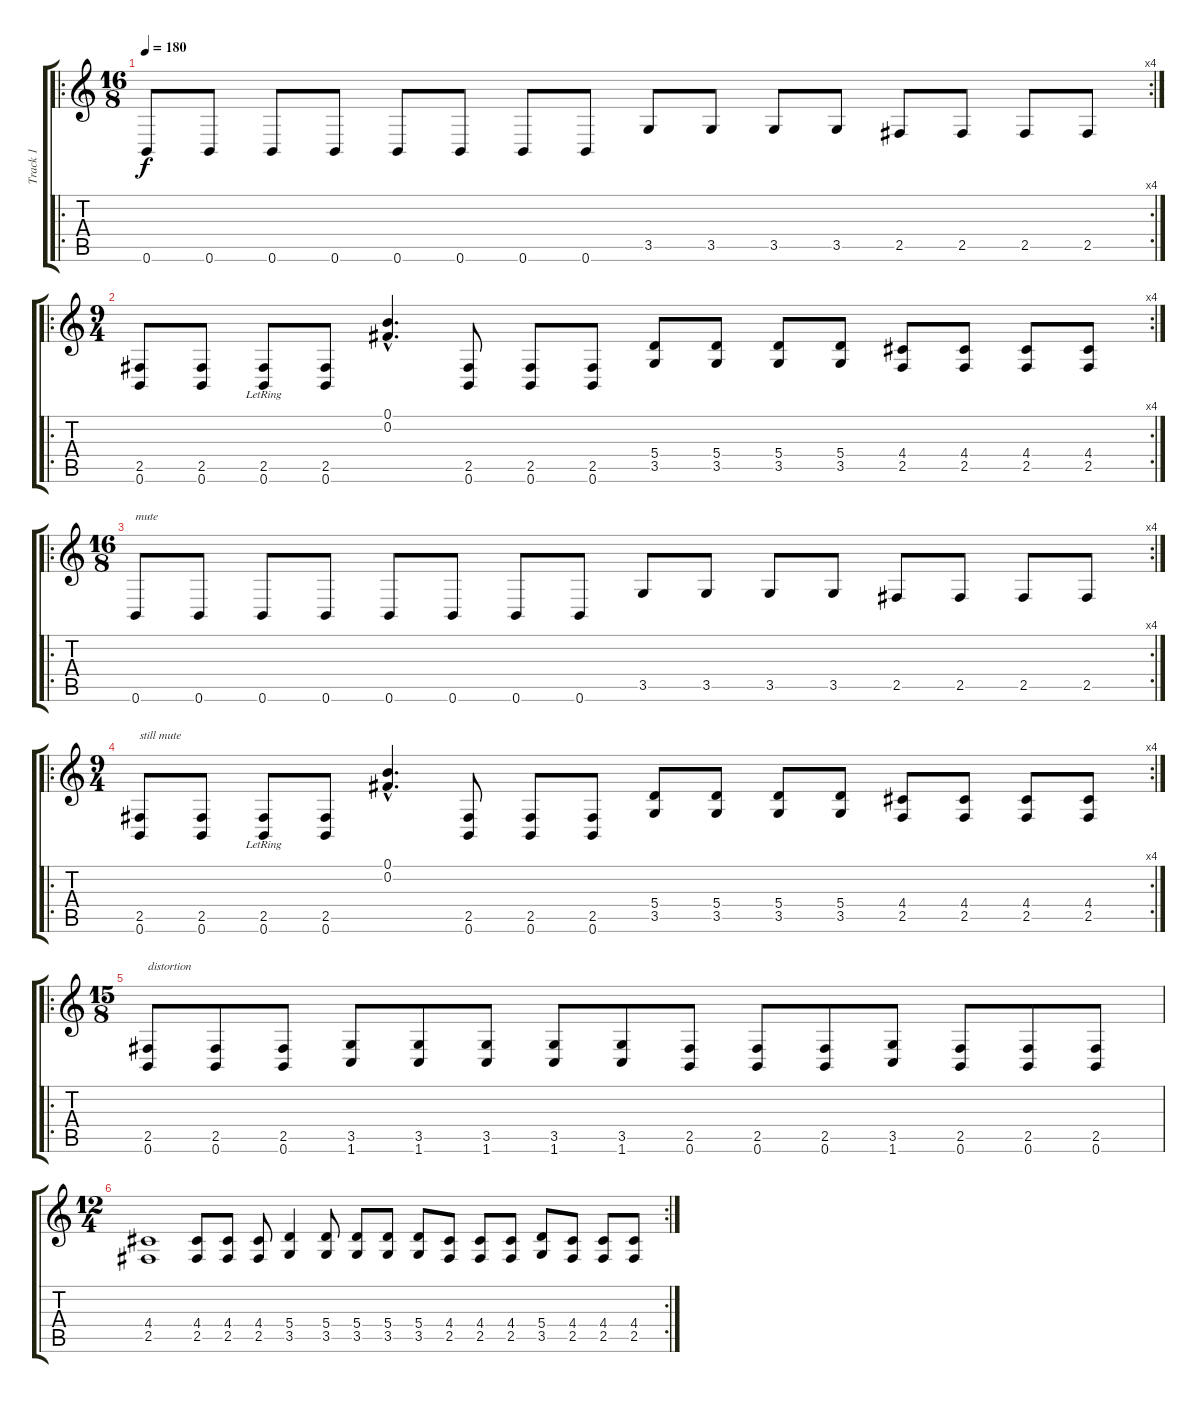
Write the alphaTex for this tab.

\track ("Track 1" "Track 1") {instrument distortionguitar}
\staff {score tabs}
\tuning (B3 Gb3 D3 A2 E2 B1) {hide}
\ro
\rc 4
\ts (16 8)
\tempo 180
\clef g2
\ks c
0.6.8{dy f} 0.6.8 0.6.8 0.6.8 0.6.8 0.6.8 0.6.8 0.6.8 3.5.8 3.5.8 3.5.8 3.5.8 2.5.8 2.5.8 2.5.8 2.5.8 |
\ro
\rc 4
\ts (9 4)
(2.5 0.6).8 (2.5 0.6).8 (2.5 0.6{lr}).8 (2.5 0.6).8 (0.1{hac} 0.2{hac}).4{d} (2.5 0.6).8 (2.5 0.6).8 (2.5 0.6).8 (5.4 3.5).8 (5.4 3.5).8 (5.4 3.5).8 (5.4 3.5).8 (4.4 2.5).8 (4.4 2.5).8 (4.4 2.5).8 (4.4 2.5).8 |
\ro
\rc 4
\ts (16 8)
0.6.8{txt "mute" instrument electricguitarmuted} 0.6.8 0.6.8 0.6.8 0.6.8 0.6.8 0.6.8 0.6.8 3.5.8 3.5.8 3.5.8 3.5.8 2.5.8 2.5.8 2.5.8 2.5.8 |
\ro
\rc 4
\ts (9 4)
(2.5 0.6).8{txt "still mute" instrument electricguitarmuted} (2.5 0.6).8 (2.5 0.6{lr}).8 (2.5 0.6).8 (0.1{hac} 0.2{hac}).4{d} (2.5 0.6).8 (2.5 0.6).8 (2.5 0.6).8 (5.4 3.5).8 (5.4 3.5).8 (5.4 3.5).8 (5.4 3.5).8 (4.4 2.5).8 (4.4 2.5).8 (4.4 2.5).8 (4.4 2.5).8 |
\ro
\ts (15 8)
(2.5 0.6).8{txt "distortion" instrument distortionguitar} (2.5 0.6).8 (2.5 0.6).8 (3.5 1.6).8 (3.5 1.6).8 (3.5 1.6).8 (3.5 1.6).8 (3.5 1.6).8 (2.5 0.6).8 (2.5 0.6).8 (2.5 0.6).8 (3.5 1.6).8 (2.5 0.6).8 (2.5 0.6).8 (2.5 0.6).8 |
\rc 2
\ts (12 4)
(4.4 2.5).1 (4.4 2.5).8 (4.4 2.5).8 (4.4 2.5).8 (5.4 3.5).4 (5.4 3.5).8 (5.4 3.5).8 (5.4 3.5).8 (5.4 3.5).8 (4.4 2.5).8 (4.4 2.5).8 (4.4 2.5).8 (5.4 3.5).8 (4.4 2.5).8 (4.4 2.5).8 (4.4 2.5).8
